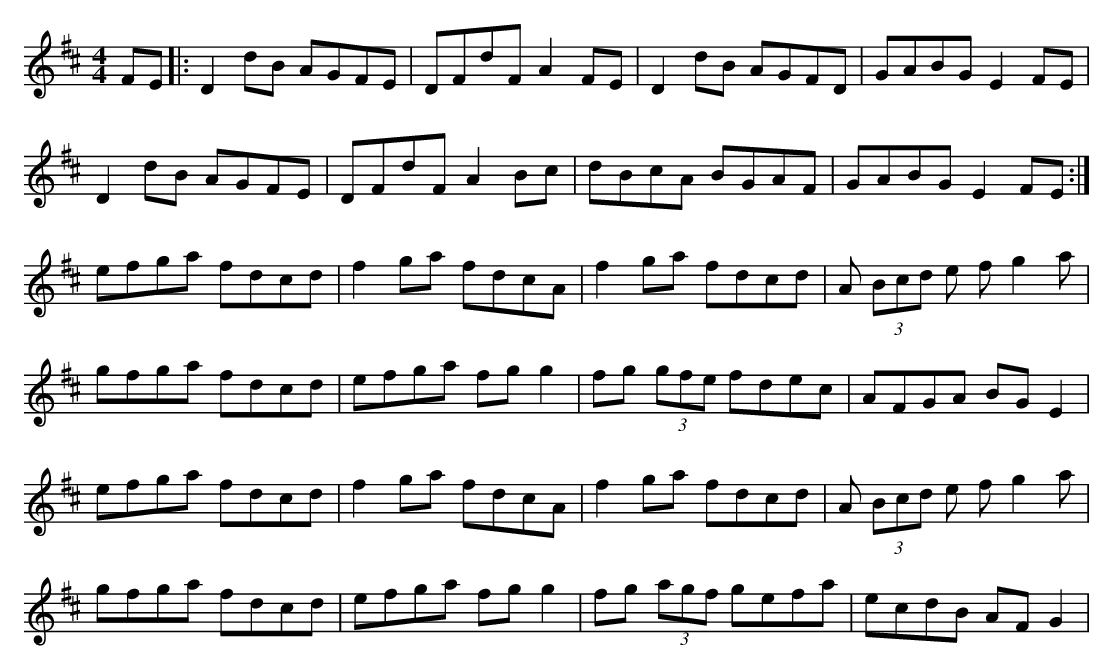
X:1
M:4/4
K:D
FE|:D2dB AGFE|DFdF A2FE|D2dB AGFD|GABG E2FE|
D2dB AGFE|DFdF A2Bc|dBcA BGAF|GABG E2 FE:|
efga fdcd|f2ga fdcA|f2ga fdcd|A (3Bcd e fg2a|
gfga fdcd|efga fgg2|fg (3gfe fdec|AFGA BGE2|
efga fdcd|f2ga fdcA|f2ga fdcd|A (3Bcd e fg2a|
gfga fdcd|efga fgg2|fg (3agf gefa|ecdB AFG2|
